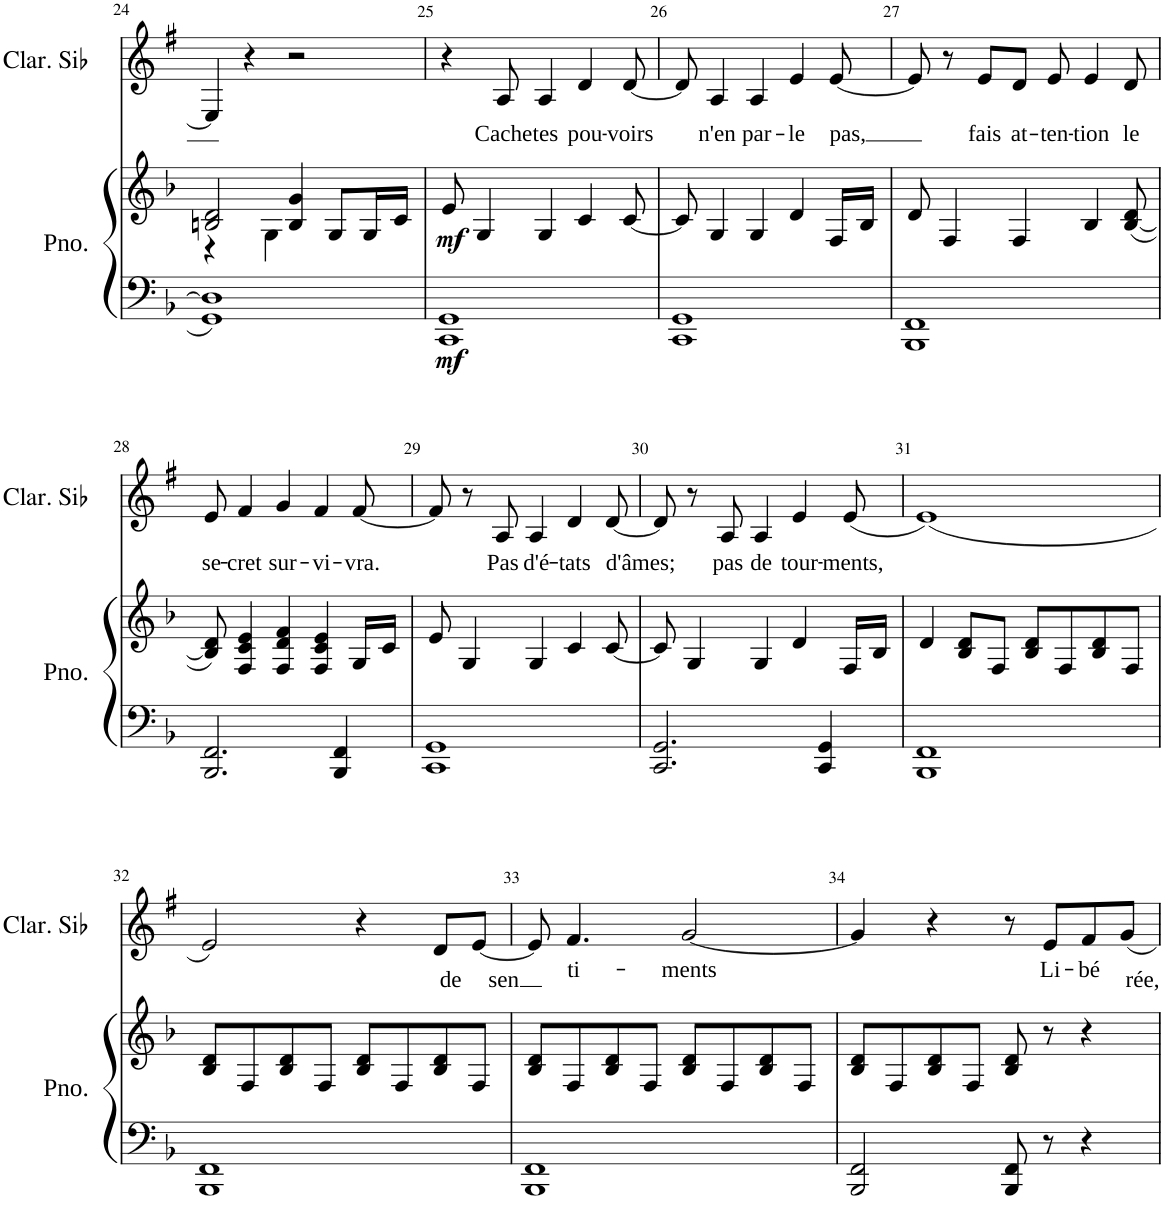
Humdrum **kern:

**kern	**kern	**dynam	**kern	**text
*part2	*part2	*part2	*part1	*part1
*staff3	*staff2	*staff2/3	*staff1	*staff1
*I"Piano	*	*	*I"Clarinette en Sib	*
*I'Pno.	*	*	*I'Clar. Sib	*
!!LO:PB:g=z
*clefF4	*clefG2	*	*clefG2	*
*	*	*	*Trd1c2	*
*k[b-]	*k[b-]	*	*k[f#]	*
*M4/4	*M4/4	*	*M4/4	*
=24	=24	=24	=24	=24
*	*^	*	*	*
1GG 1D]	2Bn/ 2d/	4r	.	4E/]	.
.	.	8ryy	.	4r	.
.	.	4G\	.	.	.
.	4B/ 4g/	.	.	2r	.
.	.	4.ryy	.	.	.
.	8G/L	.	.	.	.
.	16G/L	.	.	.	.
.	16c/JJ	.	.	.	.
*	*v	*v	*	*	*
=25	=25	=25	=25	=25
!	!	!LO:DY:b=2	!	!
1CC 1GG	8e/	mf	4r	.
!	!	!LO:DY:b	!	!
.	4G/	mf	.	.
!	!	!	!	!LO:LY:b
.	.	.	8A/	Cache
!	!	!	!	!LO:LY:b
.	4G/	.	4A/	tes
!	!	!	!	!LO:LY:b
.	4c/	.	4d/	pou-
!	!	!	!	!LO:LY:b
.	[8c/	.	[8d/	-voirs
=26	=26	=26	=26	=26
1CC 1GG	8c/]	.	8d/]	.
!	!	!	!	!LO:LY:b
.	4G/	.	4A/	n'en
!	!	!	!	!LO:LY:b
.	4G/	.	4A/	par-
!	!	!	!	!LO:LY:b
.	4d/	.	4e/	-le
!	!	!	!	!LO:LY:b
.	16F/LL	.	[8e/	pas,
.	16B-/JJ	.	.	.
=27	=27	=27	=27	=27
1BBB- 1FF	8d/	.	8e/]	.
.	4F/	.	8r	.
!	!	!	!	!LO:LY:b
.	.	.	8e/L	fais
!	!	!	!	!LO:LY:b
.	4F/	.	8d/J	at-
!	!	!	!	!LO:LY:b
.	.	.	8e/	-ten-
!	!	!	!	!LO:LY:b
.	4B-/	.	4e/	-tion
!	!	!	!	!LO:LY:b
.	([8B-/ 8d/	.	8d/	le
!!LO:LB:g=z
=28	=28	=28	=28	=28
!	!	!	!	!LO:LY:b
2.BBB-/ 2.FF/	8B-/] 8d/)	.	8e/	se-
!	!	!	!	!LO:LY:b
.	4F/ 4c/ 4e/	.	4f#/	-cret
!	!	!	!	!LO:LY:b
.	4F/ 4d/ 4f/	.	4g/	sur-
!	!	!	!	!LO:LY:b
.	4F/ 4c/ 4e/	.	4f#/	-vi-
4BBB-/ 4FF/	.	.	.	.
!	!	!	!	!LO:LY:b
.	16G/LL	.	[8f#/	-vra.
.	16c/JJ	.	.	.
=29	=29	=29	=29	=29
1CC 1GG	8e/	.	8f#/]	.
.	4G/	.	8r	.
!	!	!	!	!LO:LY:b
.	.	.	8A/	Pas
!	!	!	!	!LO:LY:b
.	4G/	.	4A/	d'é-
!	!	!	!	!LO:LY:b
.	4c/	.	4d/	-tats
!	!	!	!	!LO:LY:b
.	[8c/	.	[8d/	d'âmes;
=30	=30	=30	=30	=30
2.CC/ 2.GG/	8c/]	.	8d/]	.
.	4G/	.	8r	.
!	!	!	!	!LO:LY:b
.	.	.	8A/	pas
!	!	!	!	!LO:LY:b
.	4G/	.	4A/	de
!	!	!	!	!LO:LY:b
.	4d/	.	4e/	tour-
4CC/ 4GG/	.	.	.	.
!	!	!	!	!LO:LY:b
.	16F/LL	.	(8e/	-ments,
.	16B-/JJ	.	.	.
=31	=31	=31	=31	=31
1BBB- 1FF	4d/	.	(1e)	.
.	8B-/ 8d/L	.	.	.
.	8F/J	.	.	.
.	8B-/ 8d/L	.	.	.
.	8F/	.	.	.
.	8B-/ 8d/	.	.	.
.	8F/J	.	.	.
!!LO:LB:g=z
=32	=32	=32	=32	=32
1BBB- 1FF	8B-/ 8d/L	.	2e/)	.
.	8F/	.	.	.
.	8B-/ 8d/	.	.	.
.	8F/J	.	.	.
.	8B-/ 8d/L	.	4r	.
.	8F/	.	.	.
!	!	!	!	!LO:LY:b
.	8B-/ 8d/	.	8d/L	de
!	!	!	!	!LO:LY:b
.	8F/J	.	[8e/J	sen
=33	=33	=33	=33	=33
1BBB- 1FF	8B-/ 8d/L	.	8e/]	.
!	!	!	!	!LO:LY:b
.	8F/	.	4.f#/	ti-
.	8B-/ 8d/	.	.	.
.	8F/J	.	.	.
!	!	!	!	!LO:LY:b
.	8B-/ 8d/L	.	[2g/	-ments
.	8F/	.	.	.
.	8B-/ 8d/	.	.	.
.	8F/J	.	.	.
=34	=34	=34	=34	=34
2BBB-/ 2FF/	8B-/ 8d/L	.	4g/]	.
.	8F/	.	.	.
.	8B-/ 8d/	.	4r	.
.	8F/J	.	.	.
8BBB-/ 8FF/	8B-/ 8d/	.	8r	.
!	!	!	!	!LO:LY:b
8r	8r	.	8e/L	Li-
!	!	!	!	!LO:LY:b
4r	4r	.	8f#/	-bé
!	!	!	!	!LO:LY:b
.	.	.	8g/J	rée,
=	=	=	=	=
*-	*-	*-	*-	*-
